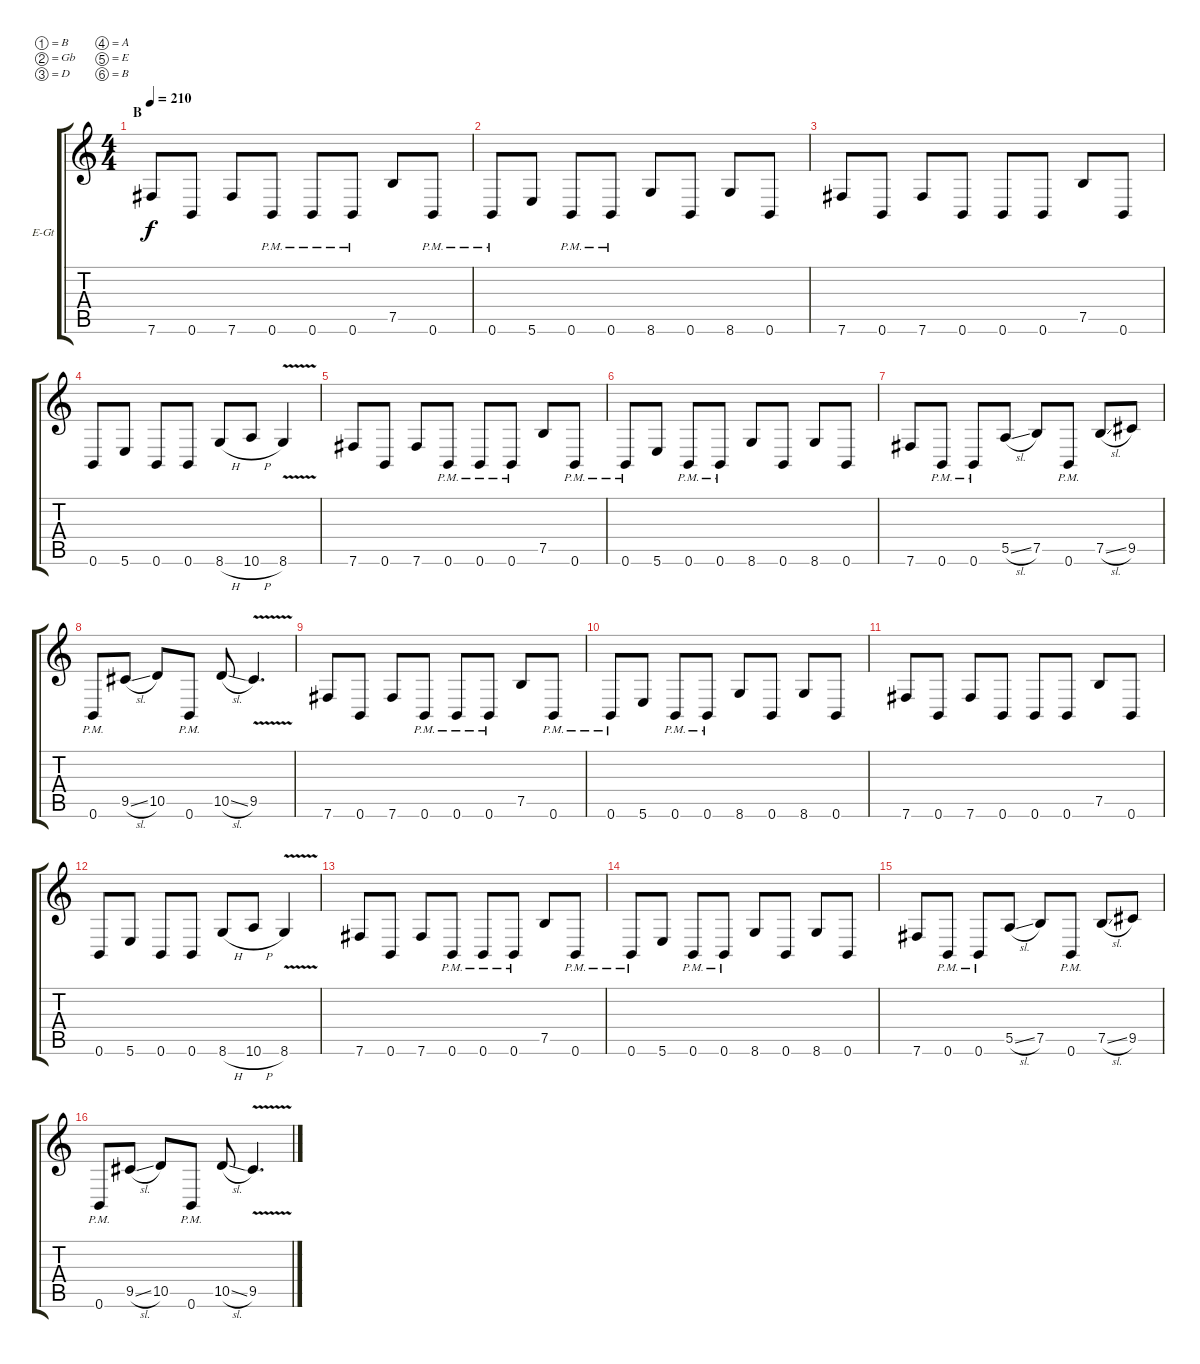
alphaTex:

\bracketExtendMode groupsimilarinstruments
\firstSystemTrackNameOrientation horizontal
\otherSystemsTrackNameOrientation horizontal
\track ("Rhythm Guitar" "E-Gt") {instrument distortionguitar}
\staff {score tabs}
\tuning (B3 Gb3 D3 A2 E2 B1)
\ts (4 4)
\section ("" "B")
\tempo 210
\clef g2
\ks c
7.6.8{dy f} 0.6.8 7.6.8 0.6{pm}.8 0.6{pm}.8 0.6{pm}.8 7.5.8 0.6{pm}.8 |
0.6{pm}.8 5.6.8 0.6{pm}.8 0.6{pm}.8 8.6.8 0.6.8 8.6.8 0.6.8 |
7.6.8 0.6.8 7.6.8 0.6.8 0.6.8 0.6.8 7.5.8 0.6.8 |
0.6.8 5.6.8 0.6.8 0.6.8 8.6{h}.8 10.6{h}.8 8.6{v}.4 |
7.6.8 0.6.8 7.6.8 0.6{pm}.8 0.6{pm}.8 0.6{pm}.8 7.5.8 0.6{pm}.8 |
0.6{pm}.8 5.6.8 0.6{pm}.8 0.6{pm}.8 8.6.8 0.6.8 8.6.8 0.6.8 |
7.6.8 0.6{pm}.8 0.6{pm}.8 5.5{sl}.8 7.5.8 0.6{pm}.8 7.5{sl}.8 9.5.8 |
0.6{pm}.8 9.5{sl}.8 10.5.8 0.6{pm}.8 10.5{sl}.8 9.5{v}.4{d} |
7.6.8 0.6.8 7.6.8 0.6{pm}.8 0.6{pm}.8 0.6{pm}.8 7.5.8 0.6{pm}.8 |
0.6{pm}.8 5.6.8 0.6{pm}.8 0.6{pm}.8 8.6.8 0.6.8 8.6.8 0.6.8 |
7.6.8 0.6.8 7.6.8 0.6.8 0.6.8 0.6.8 7.5.8 0.6.8 |
0.6.8 5.6.8 0.6.8 0.6.8 8.6{h}.8 10.6{h}.8 8.6{v}.4 |
7.6.8 0.6.8 7.6.8 0.6{pm}.8 0.6{pm}.8 0.6{pm}.8 7.5.8 0.6{pm}.8 |
0.6{pm}.8 5.6.8 0.6{pm}.8 0.6{pm}.8 8.6.8 0.6.8 8.6.8 0.6.8 |
7.6.8 0.6{pm}.8 0.6{pm}.8 5.5{sl}.8 7.5.8 0.6{pm}.8 7.5{sl}.8 9.5.8 |
0.6{pm}.8 9.5{sl}.8 10.5.8 0.6{pm}.8 10.5{sl}.8 9.5{v}.4{d}
